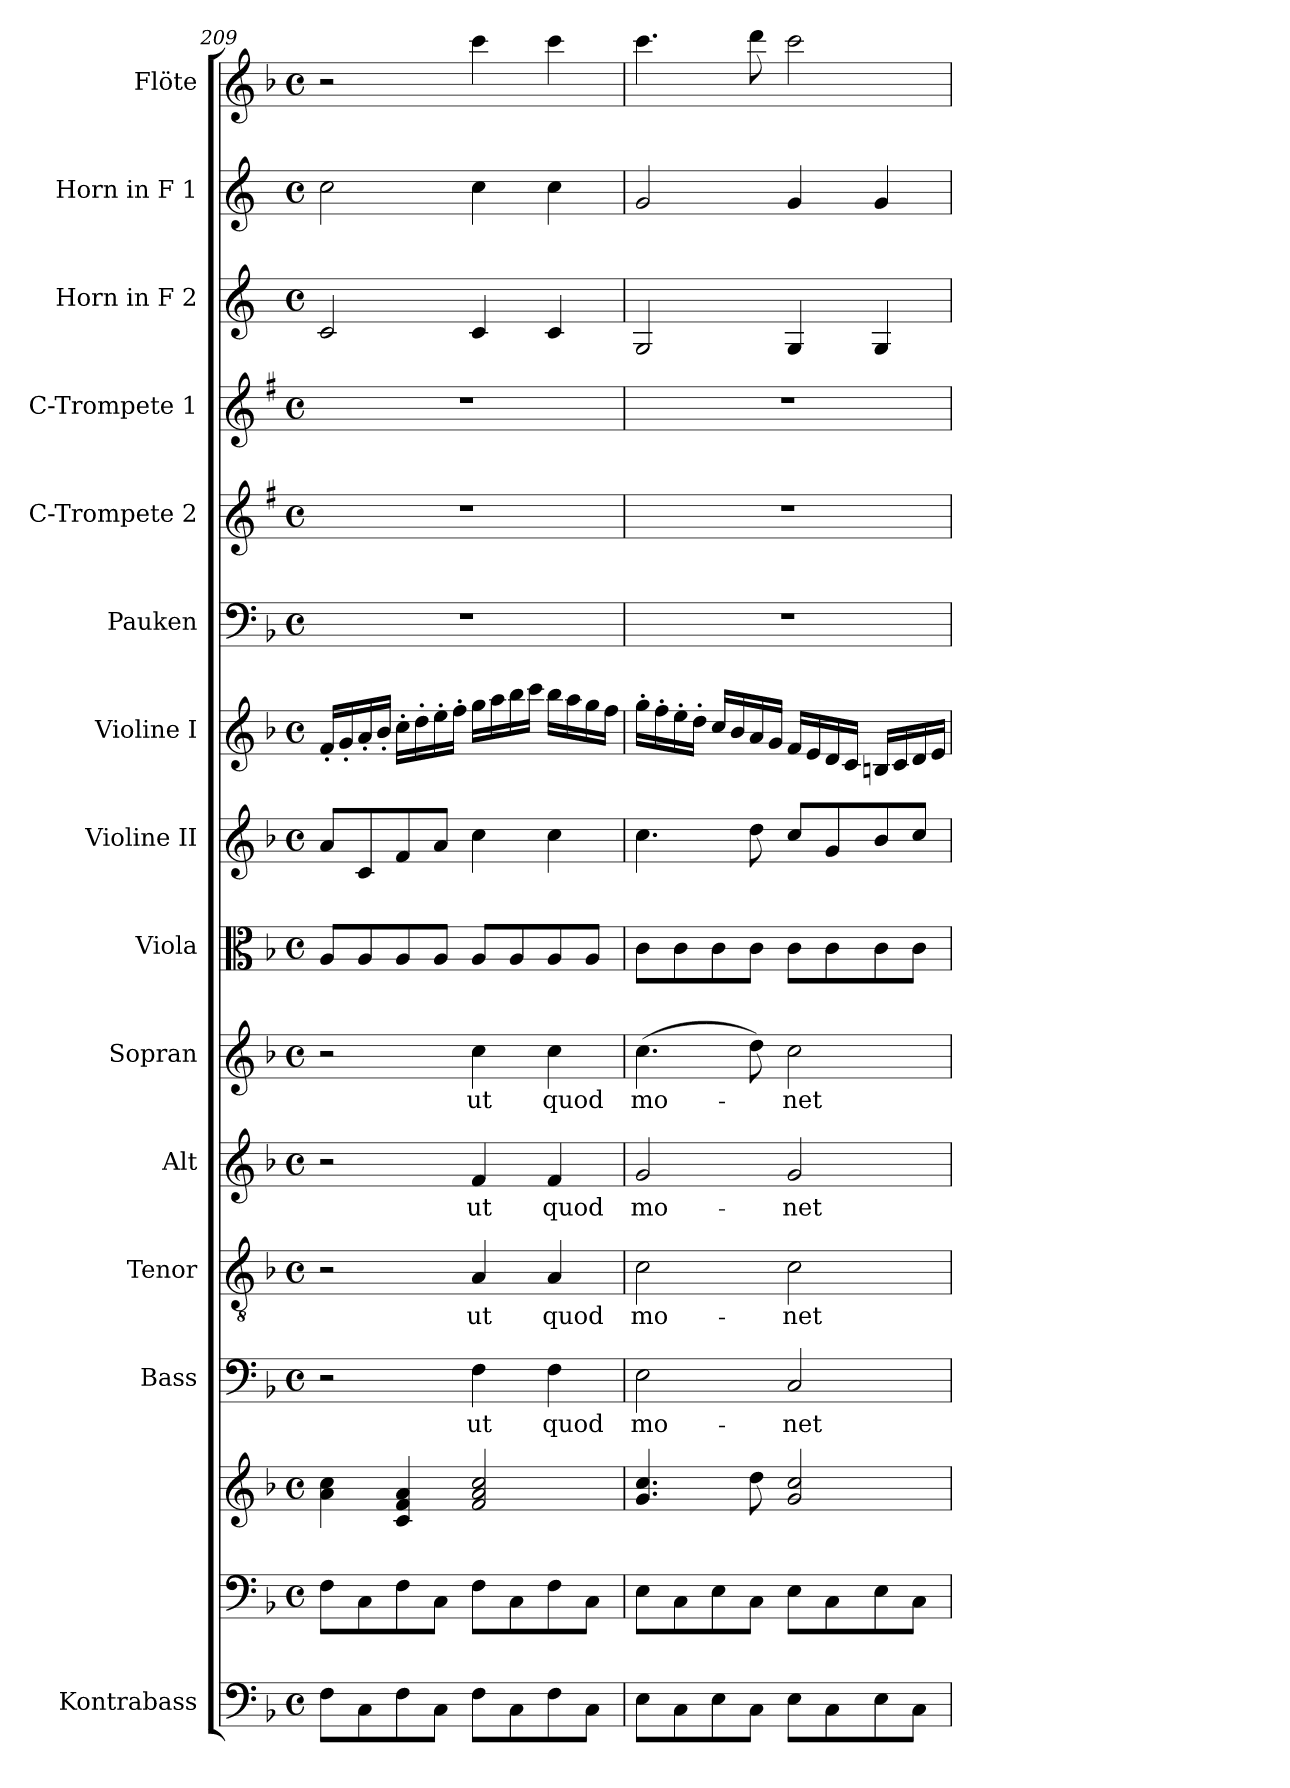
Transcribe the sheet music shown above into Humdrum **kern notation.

**kern	**kern	**kern	**kern	**text	**kern	**text	**kern	**text	**kern	**text	**kern	**kern	**kern	**kern	**kern	**kern	**kern	**kern	**kern
*part15	*part14	*part14	*part13	*part13	*part12	*part12	*part11	*part11	*part10	*part10	*part9	*part8	*part7	*part6	*part5	*part4	*part3	*part2	*part1
*staff16	*staff15	*staff14	*staff13	*staff13	*staff12	*staff12	*staff11	*staff11	*staff10	*staff10	*staff9	*staff8	*staff7	*staff6	*staff5	*staff4	*staff3	*staff2	*staff1
*I"Kontrabass	*	*	*I"Bass	*	*I"Tenor	*	*I"Alt	*	*I"Sopran	*	*I"Viola	*I"Violine II	*I"Violine I	*I"Pauken	*I"C-Trompete 2	*I"C-Trompete 1	*I"Horn in F 2	*I"Horn in F 1	*I"Flöte
*I'Kb.	*	*	*I'B.	*	*I'T.	*	*I'A.	*	*I'S.	*	*I'Vla.	*I'Vl. II	*I'Vl. I	*I'Pk.	*I'C Trp. 2	*I'C Trp. 1	*	*	*I'Fl.
*clefF4	*clefF4	*clefG2	*clefF4	*	*clefGv2	*	*clefG2	*	*clefG2	*	*clefC3	*clefG2	*clefG2	*clefF4	*clefG2	*clefG2	*clefG2	*clefG2	*clefG2
*ITrd7c12	*	*	*	*	*	*	*	*	*	*	*	*	*	*	*ITrd1c2	*ITrd1c2	*ITrd4c7	*ITrd4c7	*
*k[b-]	*k[b-]	*k[b-]	*k[b-]	*	*k[b-]	*	*k[b-]	*	*k[b-]	*	*k[b-]	*k[b-]	*k[b-]	*k[b-]	*k[b-]	*k[b-]	*k[b-]	*k[b-]	*k[b-]
*F:	*F:	*F:	*F:	*	*F:	*	*F:	*	*F:	*	*F:	*F:	*F:	*F:	*F:	*F:	*F:	*F:	*F:
*M4/4	*M4/4	*M4/4	*M4/4	*	*M4/4	*	*M4/4	*	*M4/4	*	*M4/4	*M4/4	*M4/4	*M4/4	*M4/4	*M4/4	*M4/4	*M4/4	*M4/4
*met(c)	*met(c)	*met(c)	*met(c)	*	*met(c)	*	*met(c)	*	*met(c)	*	*met(c)	*met(c)	*met(c)	*met(c)	*met(c)	*met(c)	*met(c)	*met(c)	*met(c)
=209	=209	=209	=209	=209	=209	=209	=209	=209	=209	=209	=209	=209	=209	=209	=209	=209	=209	=209	=209
8FF\L	8F\L	4a\ 4cc\	2r	.	2r	.	2r	.	2r	.	8A/L	8a/L	16f'</LL	1r	1r	1r	2F/	2f\	2r
.	.	.	.	.	.	.	.	.	.	.	.	.	16g'</	.	.	.	.	.	.
8CC\	8C\	.	.	.	.	.	.	.	.	.	8A/	8c/	16a'</	.	.	.	.	.	.
.	.	.	.	.	.	.	.	.	.	.	.	.	16b-'</JJ	.	.	.	.	.	.
8FF\	8F\	4c/ 4f/ 4a/	.	.	.	.	.	.	.	.	8A/	8f/	16cc'>\LL	.	.	.	.	.	.
.	.	.	.	.	.	.	.	.	.	.	.	.	16dd'>\	.	.	.	.	.	.
8CC\J	8C\J	.	.	.	.	.	.	.	.	.	8A/J	8a/J	16ee'>\	.	.	.	.	.	.
.	.	.	.	.	.	.	.	.	.	.	.	.	16ff'>\JJ	.	.	.	.	.	.
!	!	!	!	!LO:LY:b	!	!LO:LY:b	!	!LO:LY:b	!	!LO:LY:b	!	!	!	!	!	!	!	!	!
8FF\L	8F\L	2f/ 2a/ 2cc/	4F\	ut	4A/	ut	4f/	ut	4cc\	ut	8A/L	4cc\	16gg\LL	.	.	.	4F/	4f\	4ccc\
.	.	.	.	.	.	.	.	.	.	.	.	.	16aa\	.	.	.	.	.	.
8CC\	8C\	.	.	.	.	.	.	.	.	.	8A/	.	16bb-\	.	.	.	.	.	.
.	.	.	.	.	.	.	.	.	.	.	.	.	16ccc\JJ	.	.	.	.	.	.
!	!	!	!	!LO:LY:b	!	!LO:LY:b	!	!LO:LY:b	!	!LO:LY:b	!	!	!	!	!	!	!	!	!
8FF\	8F\	.	4F\	quod	4A/	quod	4f/	quod	4cc\	quod	8A/	4cc\	16bb-\LL	.	.	.	4F/	4f\	4ccc\
.	.	.	.	.	.	.	.	.	.	.	.	.	16aa\	.	.	.	.	.	.
8CC\J	8C\J	.	.	.	.	.	.	.	.	.	8A/J	.	16gg\	.	.	.	.	.	.
.	.	.	.	.	.	.	.	.	.	.	.	.	16ff\JJ	.	.	.	.	.	.
=210	=210	=210	=210	=210	=210	=210	=210	=210	=210	=210	=210	=210	=210	=210	=210	=210	=210	=210	=210
!	!	!	!	!LO:LY:b	!	!LO:LY:b	!	!LO:LY:b	!	!LO:LY:b	!	!	!	!	!	!	!	!	!
8EE\L	8E\L	4.g/ 4.cc/	2E\	mo-	2c\	mo-	2g/	mo-	(>4.cc\	mo-	8c\L	4.cc\	16gg'>\LL	1r	1r	1r	2C/	2c/	4.ccc\
.	.	.	.	.	.	.	.	.	.	.	.	.	16ff'>\	.	.	.	.	.	.
8CC\	8C\	.	.	.	.	.	.	.	.	.	8c\	.	16ee'>\	.	.	.	.	.	.
.	.	.	.	.	.	.	.	.	.	.	.	.	16dd'>\JJ	.	.	.	.	.	.
8EE\	8E\	.	.	.	.	.	.	.	.	.	8c\	.	16cc/LL	.	.	.	.	.	.
.	.	.	.	.	.	.	.	.	.	.	.	.	16b-/	.	.	.	.	.	.
8CC\J	8C\J	8dd\	.	.	.	.	.	.	8dd\)	.	8c\J	8dd\	16a/	.	.	.	.	.	8ddd\
.	.	.	.	.	.	.	.	.	.	.	.	.	16g/JJ	.	.	.	.	.	.
!	!	!	!	!LO:LY:b	!	!LO:LY:b	!	!LO:LY:b	!	!LO:LY:b	!	!	!	!	!	!	!	!	!
8EE\L	8E\L	2g/ 2cc/	2C/	-net	2c\	-net	2g/	-net	2cc\	-net	8c\L	8cc/L	16f/LL	.	.	.	4C/	4c/	2ccc\
.	.	.	.	.	.	.	.	.	.	.	.	.	16e/	.	.	.	.	.	.
8CC\	8C\	.	.	.	.	.	.	.	.	.	8c\	8g/	16d/	.	.	.	.	.	.
.	.	.	.	.	.	.	.	.	.	.	.	.	16c/JJ	.	.	.	.	.	.
8EE\	8E\	.	.	.	.	.	.	.	.	.	8c\	8b-/	16Bn/LL	.	.	.	4C/	4c/	.
.	.	.	.	.	.	.	.	.	.	.	.	.	16c/	.	.	.	.	.	.
8CC\J	8C\J	.	.	.	.	.	.	.	.	.	8c\J	8cc/J	16d/	.	.	.	.	.	.
.	.	.	.	.	.	.	.	.	.	.	.	.	16e/JJ	.	.	.	.	.	.
=	=	=	=	=	=	=	=	=	=	=	=	=	=	=	=	=	=	=	=
*-	*-	*-	*-	*-	*-	*-	*-	*-	*-	*-	*-	*-	*-	*-	*-	*-	*-	*-	*-
